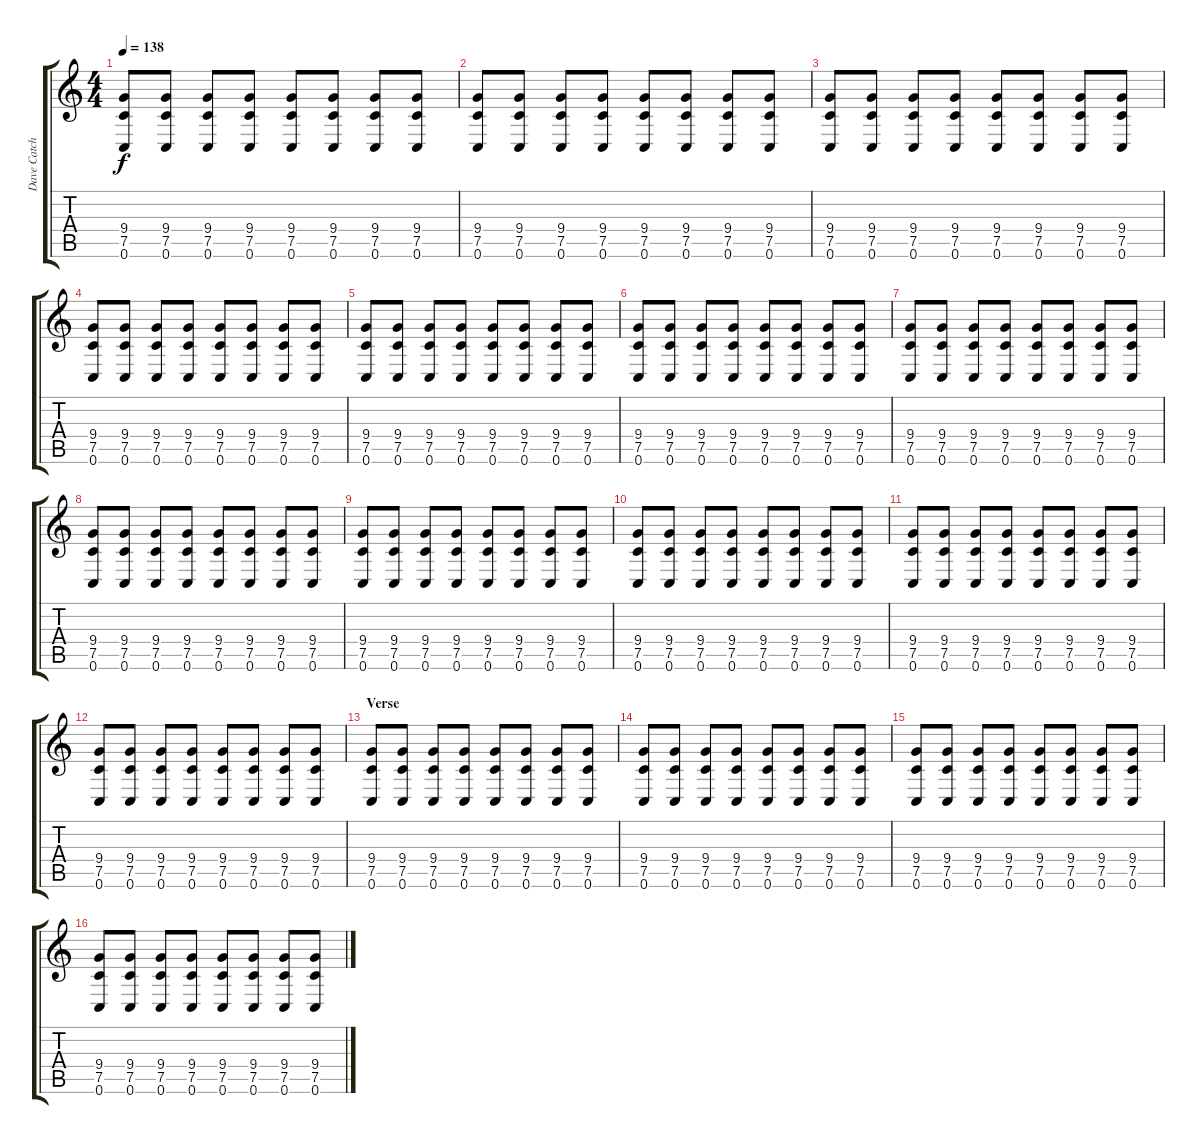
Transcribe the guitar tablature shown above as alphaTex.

\track ("Dave Catching" "Dave Catch") {instrument distortionguitar}
\staff {score tabs}
\tuning (C4 G3 Eb3 Bb2 F2 C2) {hide}
\ts (4 4)
\tempo 138
\clef g2
\ks c
(9.4 7.5 0.6).8{dy f} (9.4 7.5 0.6).8 (9.4 7.5 0.6).8 (9.4 7.5 0.6).8 (9.4 7.5 0.6).8 (9.4 7.5 0.6).8 (9.4 7.5 0.6).8 (9.4 7.5 0.6).8 |
(9.4 7.5 0.6).8 (9.4 7.5 0.6).8 (9.4 7.5 0.6).8 (9.4 7.5 0.6).8 (9.4 7.5 0.6).8 (9.4 7.5 0.6).8 (9.4 7.5 0.6).8 (9.4 7.5 0.6).8 |
(9.4 7.5 0.6).8 (9.4 7.5 0.6).8 (9.4 7.5 0.6).8 (9.4 7.5 0.6).8 (9.4 7.5 0.6).8 (9.4 7.5 0.6).8 (9.4 7.5 0.6).8 (9.4 7.5 0.6).8 |
(9.4 7.5 0.6).8 (9.4 7.5 0.6).8 (9.4 7.5 0.6).8 (9.4 7.5 0.6).8 (9.4 7.5 0.6).8 (9.4 7.5 0.6).8 (9.4 7.5 0.6).8 (9.4 7.5 0.6).8 |
(9.4 7.5 0.6).8 (9.4 7.5 0.6).8 (9.4 7.5 0.6).8 (9.4 7.5 0.6).8 (9.4 7.5 0.6).8 (9.4 7.5 0.6).8 (9.4 7.5 0.6).8 (9.4 7.5 0.6).8 |
(9.4 7.5 0.6).8 (9.4 7.5 0.6).8 (9.4 7.5 0.6).8 (9.4 7.5 0.6).8 (9.4 7.5 0.6).8 (9.4 7.5 0.6).8 (9.4 7.5 0.6).8 (9.4 7.5 0.6).8 |
(9.4 7.5 0.6).8 (9.4 7.5 0.6).8 (9.4 7.5 0.6).8 (9.4 7.5 0.6).8 (9.4 7.5 0.6).8 (9.4 7.5 0.6).8 (9.4 7.5 0.6).8 (9.4 7.5 0.6).8 |
(9.4 7.5 0.6).8 (9.4 7.5 0.6).8 (9.4 7.5 0.6).8 (9.4 7.5 0.6).8 (9.4 7.5 0.6).8 (9.4 7.5 0.6).8 (9.4 7.5 0.6).8 (9.4 7.5 0.6).8 |
(9.4 7.5 0.6).8 (9.4 7.5 0.6).8 (9.4 7.5 0.6).8 (9.4 7.5 0.6).8 (9.4 7.5 0.6).8 (9.4 7.5 0.6).8 (9.4 7.5 0.6).8 (9.4 7.5 0.6).8 |
(9.4 7.5 0.6).8 (9.4 7.5 0.6).8 (9.4 7.5 0.6).8 (9.4 7.5 0.6).8 (9.4 7.5 0.6).8 (9.4 7.5 0.6).8 (9.4 7.5 0.6).8 (9.4 7.5 0.6).8 |
(9.4 7.5 0.6).8 (9.4 7.5 0.6).8 (9.4 7.5 0.6).8 (9.4 7.5 0.6).8 (9.4 7.5 0.6).8 (9.4 7.5 0.6).8 (9.4 7.5 0.6).8 (9.4 7.5 0.6).8 |
(9.4 7.5 0.6).8 (9.4 7.5 0.6).8 (9.4 7.5 0.6).8 (9.4 7.5 0.6).8 (9.4 7.5 0.6).8 (9.4 7.5 0.6).8 (9.4 7.5 0.6).8 (9.4 7.5 0.6).8 |
\section ("" "Verse")
(9.4 7.5 0.6).8 (9.4 7.5 0.6).8 (9.4 7.5 0.6).8 (9.4 7.5 0.6).8 (9.4 7.5 0.6).8 (9.4 7.5 0.6).8 (9.4 7.5 0.6).8 (9.4 7.5 0.6).8 |
(9.4 7.5 0.6).8 (9.4 7.5 0.6).8 (9.4 7.5 0.6).8 (9.4 7.5 0.6).8 (9.4 7.5 0.6).8 (9.4 7.5 0.6).8 (9.4 7.5 0.6).8 (9.4 7.5 0.6).8 |
(9.4 7.5 0.6).8 (9.4 7.5 0.6).8 (9.4 7.5 0.6).8 (9.4 7.5 0.6).8 (9.4 7.5 0.6).8 (9.4 7.5 0.6).8 (9.4 7.5 0.6).8 (9.4 7.5 0.6).8 |
(9.4 7.5 0.6).8 (9.4 7.5 0.6).8 (9.4 7.5 0.6).8 (9.4 7.5 0.6).8 (9.4 7.5 0.6).8 (9.4 7.5 0.6).8 (9.4 7.5 0.6).8 (9.4 7.5 0.6).8
